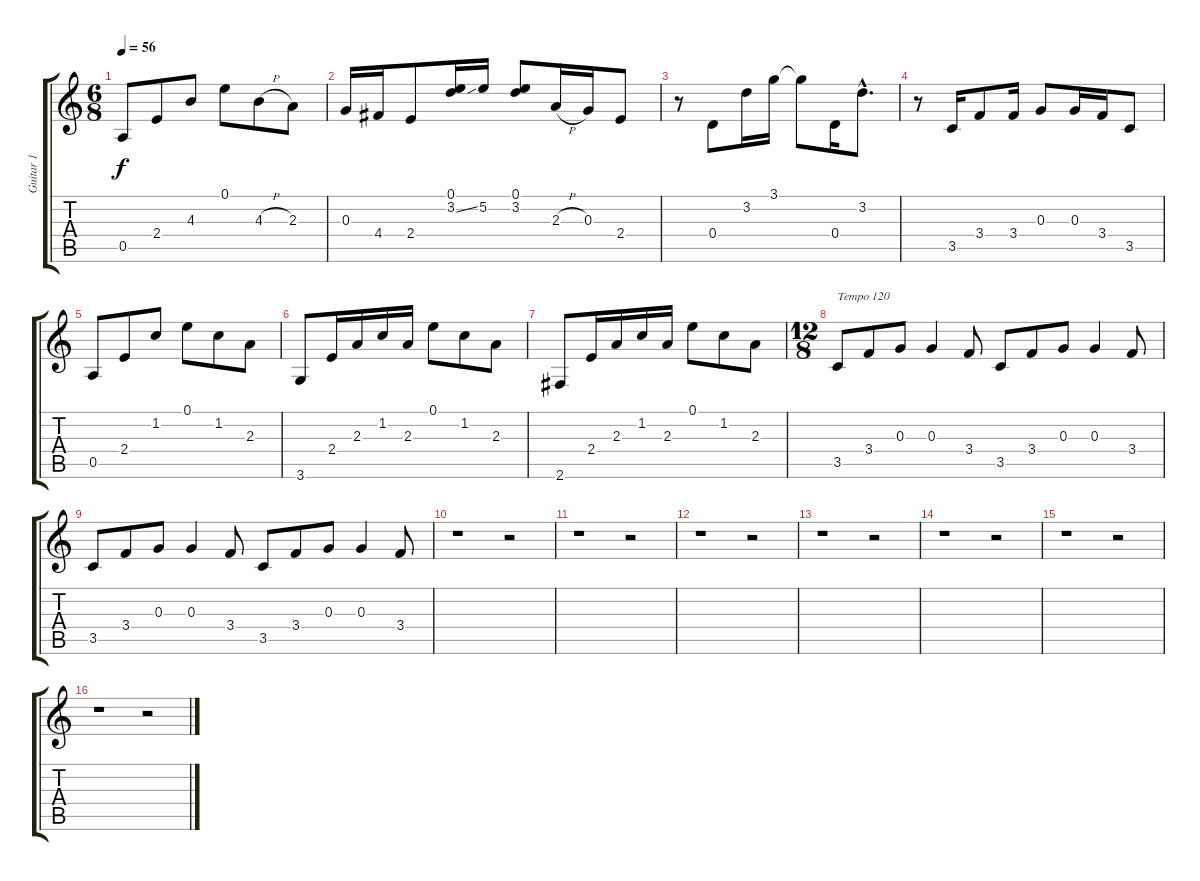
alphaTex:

\track ("Guitar 1" "Guitar 1") {instrument acousticguitarsteel}
\staff {score tabs}
\tuning (E4 B3 G3 D3 A2 E2) {hide}
\ts (6 8)
\tempo 56
\clef g2
\ks c
0.5.8{dy f} 2.4.8 4.3.8 0.1.8 4.3{h}.8 2.3.8 |
0.3.16 4.4.16 2.4.8 (0.1 3.2{ss}).16 5.2.16 (0.1 3.2).8 2.3{h}.16 0.3.16 2.4.8 |
r.8 0.4.8 3.2.16 3.1.16 3.1{t}.8 0.4.16 3.2{hac}.8{d} |
r.8 3.5.16 3.4.8 3.4.16 0.3.8 0.3.16 3.4.16 3.5.8 |
0.5.8 2.4.8 1.2.8 0.1.8 1.2.8 2.3.8 |
3.6.8 2.4.16 2.3.16 1.2.16 2.3.16 0.1.8 1.2.8 2.3.8 |
2.6.8 2.4.16 2.3.16 1.2.16 2.3.16 0.1.8 1.2.8 2.3.8 |
\ts (12 8)
3.5.8{txt "Tempo 120"} 3.4.8 0.3.8 0.3.4 3.4.8 3.5.8 3.4.8 0.3.8 0.3.4 3.4.8 |
3.5.8 3.4.8 0.3.8 0.3.4 3.4.8 3.5.8 3.4.8 0.3.8 0.3.4 3.4.8 |
r.1 r.2 |
r.1 r.2 |
r.1 r.2 |
r.1 r.2 |
r.1 r.2 |
r.1 r.2 |
r.1 r.2
